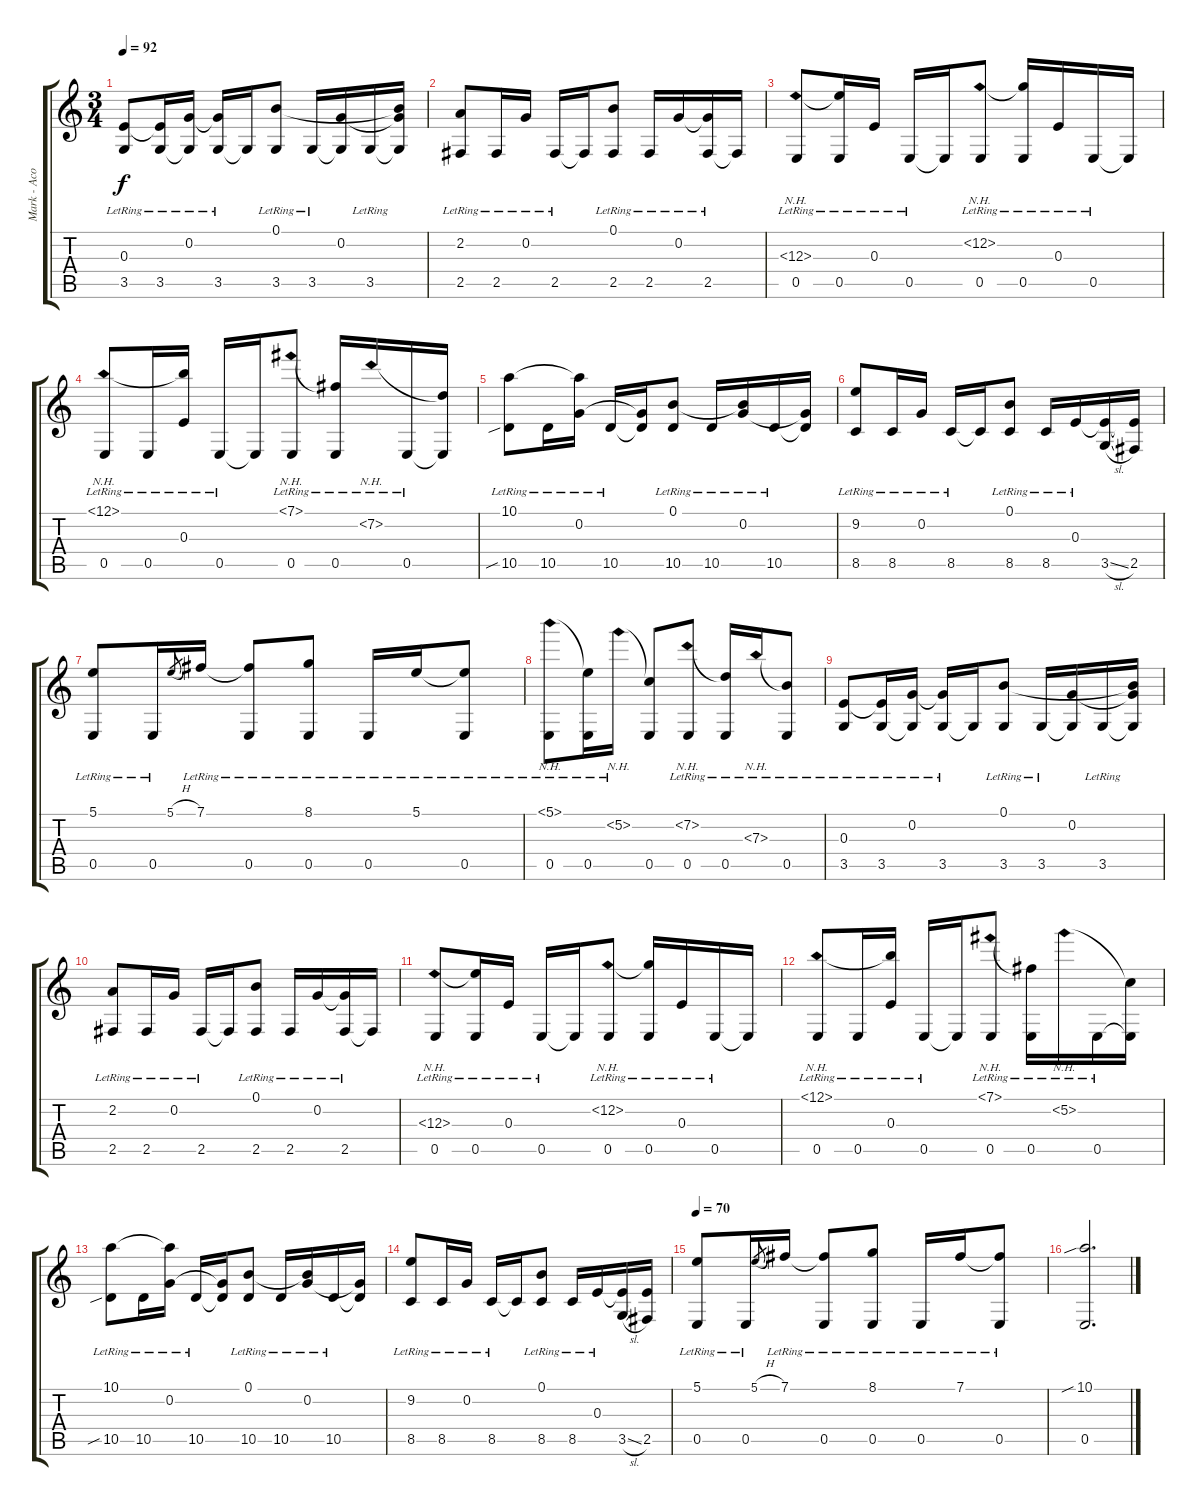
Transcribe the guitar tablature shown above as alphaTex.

\track ("Mark - Acoustic 12 strings" "Mark - Aco") {instrument acousticguitarsteel}
\staff {score tabs}
\tuning (B3 G3 E3 B2 E2 B1) {hide}
\ts (3 4)
\tempo 92
\clef g2
\ks c
(0.3{lr} 3.5{lr}).8{dy f instrument acousticguitarsteel} (0.3{t} 3.5{lr}).16 (0.2{lr} 3.5{t}).16 (0.2{t} 3.5{lr}).16 3.5{t}.16 (0.1{lr} 3.5{lr}).8 3.5{lr}.16 (0.2 3.5{t}).16 3.5{lr}.16 (0.1{t} 0.2{t} 3.5{t}).16 |
(2.2{lr} 2.5{lr}).8 2.5{lr}.16 0.2{lr}.16 2.5{lr}.16 2.5{t}.16 (0.1{lr} 2.5{lr}).8 2.5{lr}.16 0.2{lr}.16 (0.2{t} 2.5{lr}).16 2.5{t}.16 |
(12.3{nh} 0.5{lr}).8 (12.3{t} 0.5{lr}).16 0.3{lr}.16 0.5{lr}.16 0.5{t}.16 (12.2{nh lr} 0.5{lr}).8 (12.2{t} 0.5{lr}).16 0.3{lr}.16 0.5{lr}.16 0.5{t}.16 |
(12.1{nh} 0.5{lr}).8 0.5{lr}.16 (12.1{t} 0.3{lr}).16 0.5{lr}.16 0.5{t}.16 (7.1{nh lr} 0.5{lr}).8 (7.1{t} 0.5{lr}).16 7.2{nh lr}.16 0.5{lr}.16 (7.2{t} 0.5{t}).16 |
(10.1 10.5{sib lr}).8 10.5{lr}.16 (10.1{t} 0.2{lr}).16 10.5{lr}.16 (0.2{t} 10.5{t}).16 (0.1{lr} 10.5{lr}).8 10.5{lr}.16 (0.1{t} 0.2{lr}).16 10.5{lr}.16 (0.2{t} 10.5{t}).16 |
(9.2{lr} 8.5{lr}).8 8.5{lr}.16 0.2{lr}.16 8.5{lr}.16 8.5{t}.16 (0.1{lr} 8.5{lr}).8 8.5{lr}.16 0.3{lr}.16 (0.3{t} 3.5{sl}).16 (0.3{t} 2.5).16 |
(5.1{lr} 0.5{lr}).8 0.5{lr}.16 5.1{h}.8{gr} 7.1{lr}.16 (7.1{t} 0.5{lr}).8 (8.1{lr} 0.5{lr}).8 0.5{lr}.16 5.1{lr}.16 (5.1{t} 0.5{lr}).8 |
(5.1{nh lr} 0.5{lr}).8 (5.1{t} 0.5{lr}).16 5.2{nh lr}.16 (5.2{t} 0.5).8 (7.2{nh lr} 0.5{lr}).8 (7.2{t} 0.5{lr}).16 7.3{nh lr}.16 (7.3{t} 0.5{lr}).8 |
(0.3{lr} 3.5{lr}).8 (0.3{t} 3.5{lr}).16 (0.2{lr} 3.5{t}).16 (0.2{t} 3.5{lr}).16 3.5{t}.16 (0.1{lr} 3.5{lr}).8 3.5{lr}.16 (0.2 3.5{t}).16 3.5{lr}.16 (0.1{t} 0.2{t} 3.5{t}).16 |
(2.2{lr} 2.5{lr}).8 2.5{lr}.16 0.2{lr}.16 2.5{lr}.16 2.5{t}.16 (0.1{lr} 2.5{lr}).8 2.5{lr}.16 0.2{lr}.16 (0.2{t} 2.5{lr}).16 2.5{t}.16 |
(12.3{nh} 0.5{lr}).8 (12.3{t} 0.5{lr}).16 0.3{lr}.16 0.5{lr}.16 0.5{t}.16 (12.2{nh lr} 0.5{lr}).8 (12.2{t} 0.5{lr}).16 0.3{lr}.16 0.5{lr}.16 0.5{t}.16 |
(12.1{nh} 0.5{lr}).8 0.5{lr}.16 (12.1{t} 0.3{lr}).16 0.5{lr}.16 0.5{t}.16 (7.1{nh lr} 0.5{lr}).8 (7.1{t} 0.5{lr}).16 5.2{nh lr}.16 0.5{lr}.16 (5.2{t} 0.5{t}).16 |
(10.1 10.5{sib lr}).8 10.5{lr}.16 (10.1{t} 0.2{lr}).16 10.5{lr}.16 (0.2{t} 10.5{t}).16 (0.1{lr} 10.5{lr}).8 10.5{lr}.16 (0.1{t} 0.2{lr}).16 10.5{lr}.16 (0.2{t} 10.5{t}).16 |
(9.2{lr} 8.5{lr}).8 8.5{lr}.16 0.2{lr}.16 8.5{lr}.16 8.5{t}.16 (0.1{lr} 8.5{lr}).8 8.5{lr}.16 0.3{lr}.16 (0.3{t} 3.5{sl}).16 (0.3{t} 2.5).16 |
\tempo 70
(5.1{lr} 0.5{lr}).8 0.5{lr}.16 5.1{h}.8{gr} 7.1{lr}.16 (7.1{t} 0.5{lr}).8 (8.1{lr} 0.5{lr}).8 0.5{lr}.16 7.1{lr}.16 (7.1{t} 0.5{lr}).8 |
(10.1{sib} 0.5).2{d}
